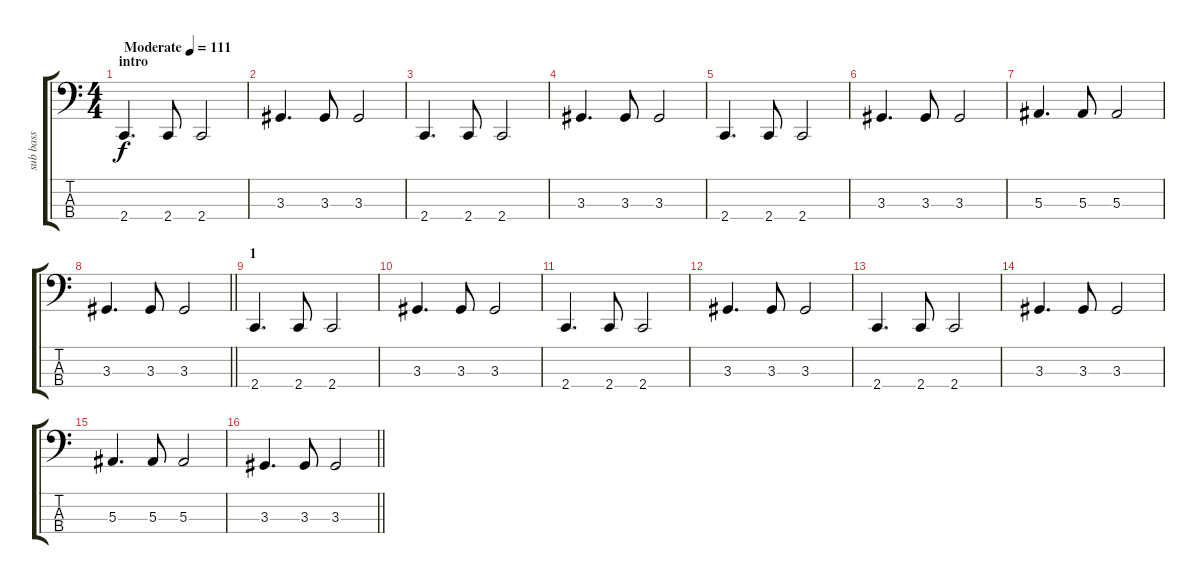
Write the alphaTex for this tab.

\track ("sub bass" "sub bass") {mute instrument electricbassfinger}
\staff {score tabs}
\tuning (Eb2 Bb1 F1 Bb0) {hide}
\ts (4 4)
\section ("" "intro")
\tempo (111 "Moderate")
\clef f4
\ks c
2.4.4{d dy f instrument electricbassfinger} 2.4.8 2.4.2 |
3.3.4{d} 3.3.8 3.3.2 |
2.4.4{d} 2.4.8 2.4.2 |
3.3.4{d} 3.3.8 3.3.2 |
2.4.4{d} 2.4.8 2.4.2 |
3.3.4{d} 3.3.8 3.3.2 |
5.3.4{d} 5.3.8 5.3.2 |
\barLineRight lightlight
3.3.4{d} 3.3.8 3.3.2 |
\section ("" "1")
2.4.4{d} 2.4.8 2.4.2 |
3.3.4{d} 3.3.8 3.3.2 |
2.4.4{d} 2.4.8 2.4.2 |
3.3.4{d} 3.3.8 3.3.2 |
2.4.4{d} 2.4.8 2.4.2 |
3.3.4{d} 3.3.8 3.3.2 |
5.3.4{d} 5.3.8 5.3.2 |
\barLineRight lightlight
3.3.4{d} 3.3.8 3.3.2
